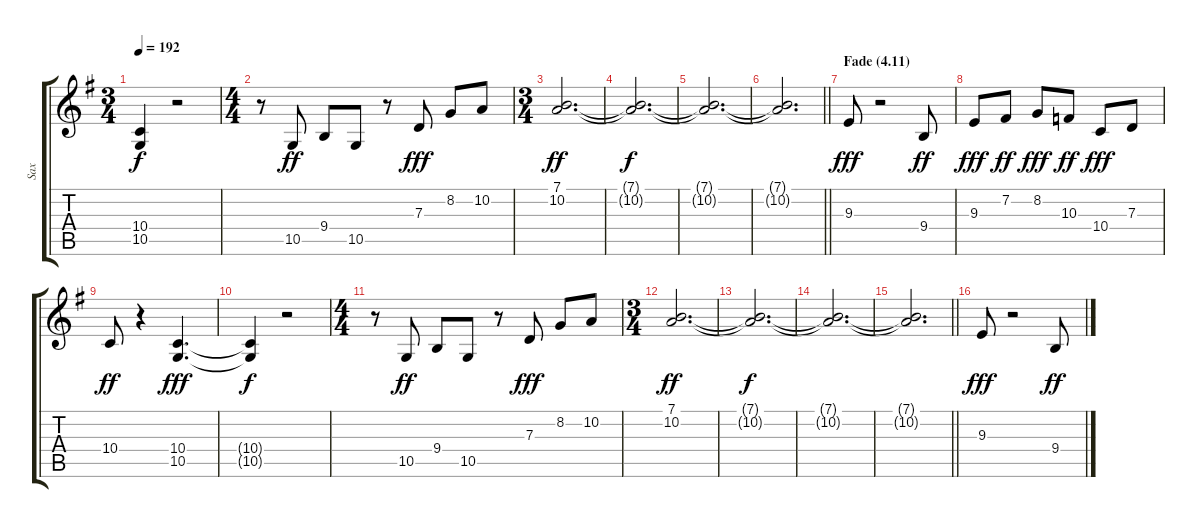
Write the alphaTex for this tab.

\track ("Sax" "Sax") {instrument altosax}
\staff {score tabs}
\tuning (E4 B3 G3 D3 A2 E2) {hide}
\ts (3 4)
\tempo 192
\clef g2
\ks g
(10.4{t} 10.5{t}).4{dy f} r.2 |
\ts (4 4)
r.8 10.5.8{dy ff} 9.4.8 10.5.8 r.8 7.3.8{dy fff} 8.2.8 10.2.8 |
\ts (3 4)
(7.1 10.2).2{d dy ff} |
(7.1{t} 10.2{t}).2{d dy f} |
(7.1{t} 10.2{t}).2{d} |
\barLineRight lightlight
(7.1{t} 10.2{t}).2{d} |
\section ("" "Fade (4.11)")
9.3.8{dy fff} r.2 9.4.8{dy ff} |
9.3.8{dy fff} 7.2.8{dy ff} 8.2.8{dy fff} 10.3.8{dy ff} 10.4.8{dy fff} 7.3.8 |
10.4.8{dy ff} r.4 (10.4 10.5).4{d dy fff} |
(10.4{t} 10.5{t}).4{dy f} r.2 |
\ts (4 4)
r.8 10.5.8{dy ff} 9.4.8 10.5.8 r.8 7.3.8{dy fff} 8.2.8 10.2.8 |
\ts (3 4)
(7.1 10.2).2{d dy ff} |
(7.1{t} 10.2{t}).2{d dy f} |
(7.1{t} 10.2{t}).2{d} |
\barLineRight lightlight
(7.1{t} 10.2{t}).2{d} |
9.3.8{dy fff} r.2 9.4.8{dy ff}
